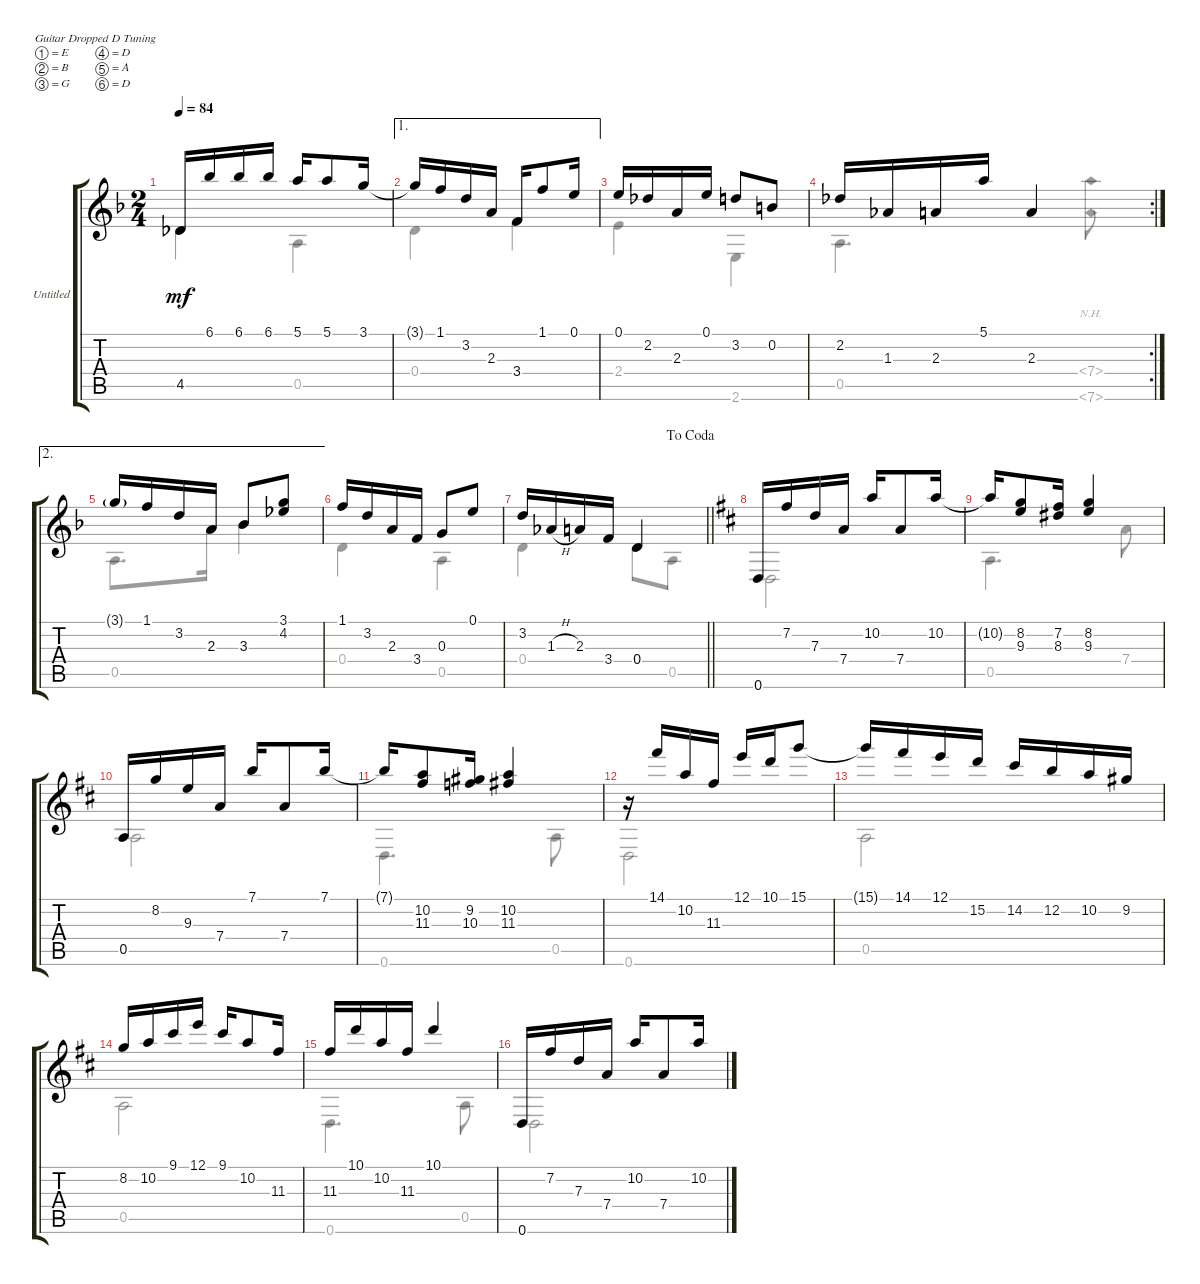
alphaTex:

\bracketExtendMode groupsimilarinstruments
\firstSystemTrackNameOrientation horizontal
\otherSystemsTrackNameOrientation horizontal
\track ("Untitled" "Untitled") {instrument acousticguitarnylon}
\staff {score tabs}
\tuning (E4 B3 G3 D3 A2 D2)
\voice
\ts (2 4)
\tempo 84
\clef g2
\ks dminor
4.5.16{dy mf} 6.1.16 6.1.16 6.1.16 5.1.16 5.1.8 3.1.16 |
\ae 1
3.1{t}.16 1.1.16 3.2.16 2.3.16 3.4.16 1.1.8 0.1.16 |
0.1.16 2.2.16 2.3.16 0.1.16 3.2.8 0.2.8 |
\rc 2
2.2.16 1.3.16 2.3.16 5.1.16 2.3.4 |
\ae 2
3.1{g}.16 1.1.16 3.2.16 2.3.16 3.3.8 (3.1 4.2).8 |
1.1.16 3.2.16 2.3.16 3.4.16 0.3.8 0.1.8 |
\jump dacoda
\barLineRight lightlight
3.2.16 1.3{h}.16 2.3.16 3.4.16 0.4.4 |
\ks d
0.6.16 7.2.16 7.3.16 7.4.16 10.2.16 7.4.8 10.2.16 |
10.2{t}.16 (8.2 9.3).8 (7.2 8.3).16 (8.2 9.3).4 |
0.5.16 8.2.16 9.3.16 7.4.16 7.1.16 7.4.8 7.1.16 |
7.1{t}.16 (10.2 11.3).8 (9.2 10.3).16 (10.2 11.3).4 |
r.16 14.1.16 10.2.16 11.3.16 12.1.16 10.1.16 15.1.8 |
15.1{t}.16 14.1.16 12.1.16 15.2.16 14.2.16 12.2.16 10.2.16 9.2.16 |
8.2.16 10.2.16 9.1.16 12.1.16 9.1.16 10.2.8 11.3.16 |
11.3.16 10.1.16 10.2.16 11.3.16 10.1.4 |
0.6.16 7.2.16 7.3.16 7.4.16 10.2.16 7.4.8 10.2.16
\voice
\clef g2
\ottava regular
\simile none
\ks dminor
4.5.4{dy mf} 0.5.4 |
0.4.4 3.4.4 |
2.4.4 2.6.4 |
0.5.4{d} (7.4{nh} 7.6{nh}).8 |
0.5.8{d} 2.3.16 3.3.4 |
0.4.4 0.5.4 |
\barLineRight lightlight
0.4.4 0.4.8 0.5.8 |
\ks d
0.6.2 |
0.5.4{d} 7.4.8 |
0.5.2 |
0.6.4{d} 0.5.8 |
0.6.2 |
0.5.2 |
0.5.2 |
0.6.4{d} 0.5.8 |
0.6.2
